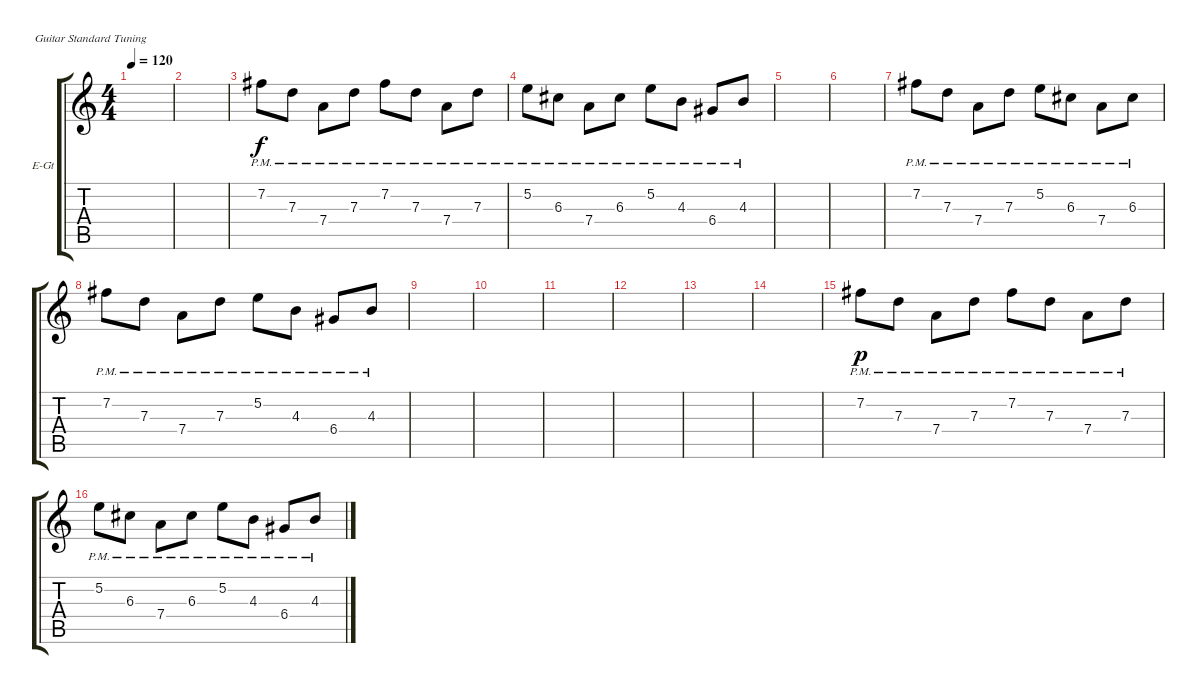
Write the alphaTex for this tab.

\defaultSystemsLayout 4
\bracketExtendMode groupsimilarinstruments
\firstSystemTrackNameOrientation horizontal
\otherSystemsTrackNameOrientation horizontal
\track ("Synth" "E-Gt") {instrument distortionguitar}
\staff {score tabs}
\tuning (E4 B3 G3 D3 A2 E2)
\ts (4 4)
\tempo 120
\clef g2
\scale
0.333333
\ks c
|
\scale
0.333333 |
\scale
0.333333 7.2{pm}.8 7.3{pm}.8 7.4{pm}.8 7.3{pm}.8 7.2{pm}.8 7.3{pm}.8 7.4{pm}.8 7.3{pm}.8 |
\scale
0.333333 5.2{pm}.8 6.3{pm}.8 7.4{pm}.8 6.3{pm}.8 5.2{pm}.8 4.3{pm}.8 6.4{pm}.8 4.3{pm}.8 |
\scale
0.333333 |
\scale
0.333333 |
\scale
0.333333 7.2{pm}.8{dy f} 7.3{pm}.8 7.4{pm}.8 7.3{pm}.8 5.2{pm}.8 6.3{pm}.8 7.4{pm}.8 6.3{pm}.8 |
\scale
0.333333 7.2{pm}.8 7.3{pm}.8 7.4{pm}.8 7.3{pm}.8 5.2{pm}.8 4.3{pm}.8 6.4{pm}.8 4.3{pm}.8 |
\scale
0.333333 |
\scale
0.333333 |
\scale
0.333333 |
\scale
0.333333 |
\scale
0.333333 |
\scale
0.333333 |
\scale
0.333333 7.2{pm}.8{dy p} 7.3{pm}.8 7.4{pm}.8 7.3{pm}.8 7.2{pm}.8 7.3{pm}.8 7.4{pm}.8 7.3{pm}.8 |
\scale
0.333333 5.2{pm}.8 6.3{pm}.8 7.4{pm}.8 6.3{pm}.8 5.2{pm}.8 4.3{pm}.8 6.4{pm}.8 4.3{pm}.8
